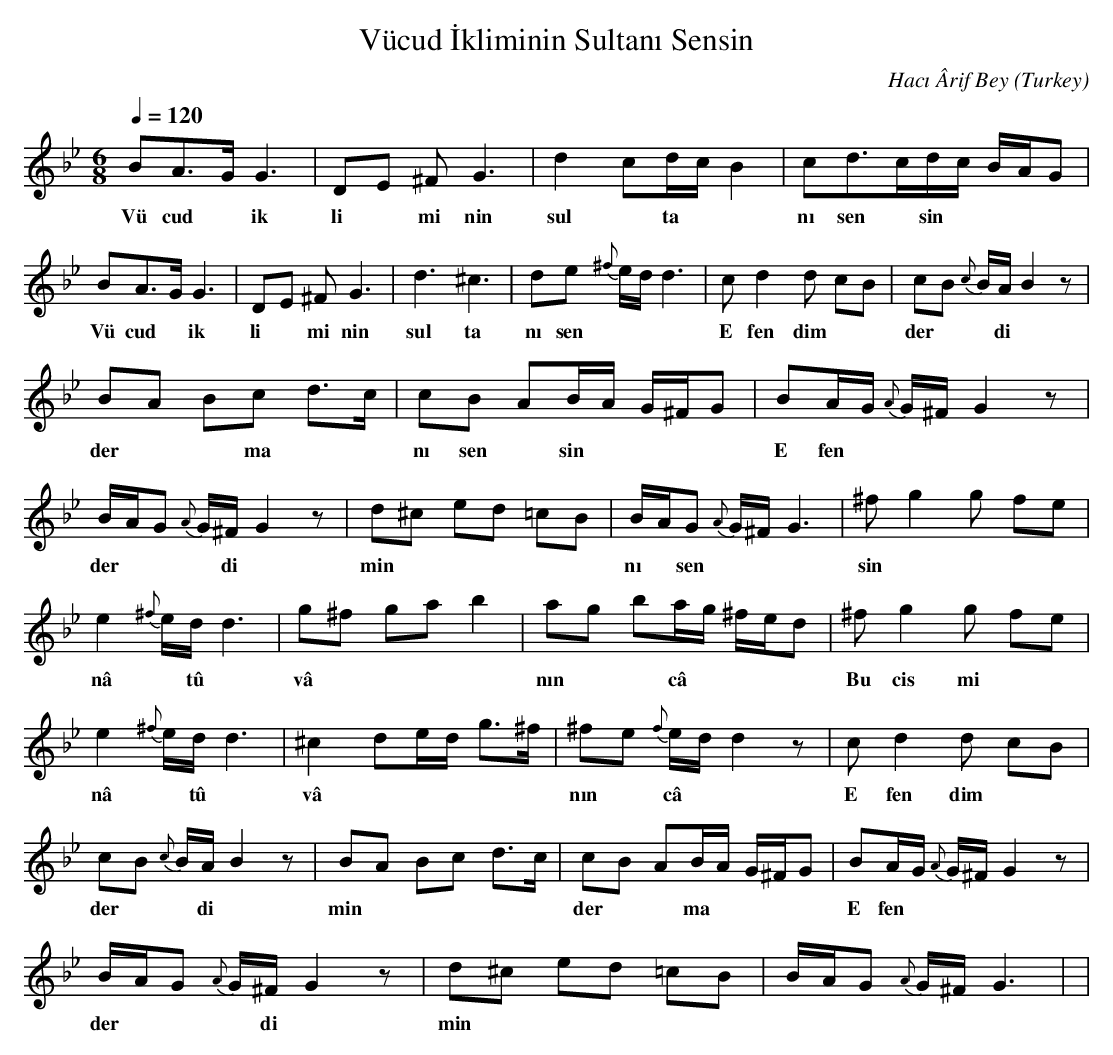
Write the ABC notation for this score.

X:1
T: Vücud İkliminin Sultanı Sensin
C: Hacı Ârif Bey
O: Turkey
M: 6/8
L: 1/16
K: C _B _e
Q: 1/4=120
B2A3GG6  | D2E2 ^F2G6  | d4 c2dc B4  | c2d3cdc BAG2  |
w:  Vü cud  *  ik  |  li *  mi nin   |  sul *  ta  |  nı  sen *  sin    |
B2A3GG6  | D2E2 ^F2G6  | d6^c6  | d2e2 {^f}edd6  | \
w:  Vü cud  *  ik  |  li *  mi nin   |  sul ta  |  nı  sen *  *  *  sin    |
c2d4d2 c2B2  | c2B2 {c}BAB4z2  |
w:  E fen dim   |  der *  *  di *  min   |
B2A2 B2c2 d3c  | c2B2 A2BA G^FG2  | B2AG {A}G^FG4z2  |
w:  der *  *  ma  |  nı  sen *  sin    |  E fen *  *  *  *  dim   |
BAG2 {A}G^FG4z2  | d2^c2 e2d2 =c2B2  | \
w:  der *  *  *  di *  min   |  der *  *  ma  |
BAG2 {A}G^FG6  | ^f2g4g2 f2e2  |
w:  nı  *  sen *  *  *  sin    |  Bu  cis mi   |
e4 {^f}edd6  | g2^f2 g2a2 b4  | a2g2 b2ag ^fed2  | \
w:  nâ *  tû *  vâ  |  nın  *  *  câ  |  nı sın  *  sen   |
^f2g4g2 f2e2  |
w:  Bu  cis mi   |
e4 {^f}edd6  | ^c4 d2ed g3^f  | ^f2e2 {f}edd4z2  | \
w:  nâ *  tû *  vâ  |  nın  *  câ  |  nı  sın  *  *  *  sen   |
c2d4d2 c2B2  |
w:  E fen dim   |
c2B2 {c}BAB4z2  | B2A2 B2c2 d3c  | c2B2 A2BA G^FG2  | \
w:  der *  *  di *  min   |  der *  *  ma  |  nı  sen *  sin    |
B2AG {A}G^FG4z2  |
w:  E fen *  *  *  *  dim   |
BAG2 {A}G^FG4z2  | d2^c2 e2d2 =c2B2  | \
w:  der *  *  *  di *  min   |  der *  *  ma  |
BAG2 {A}G^FG6  | |
